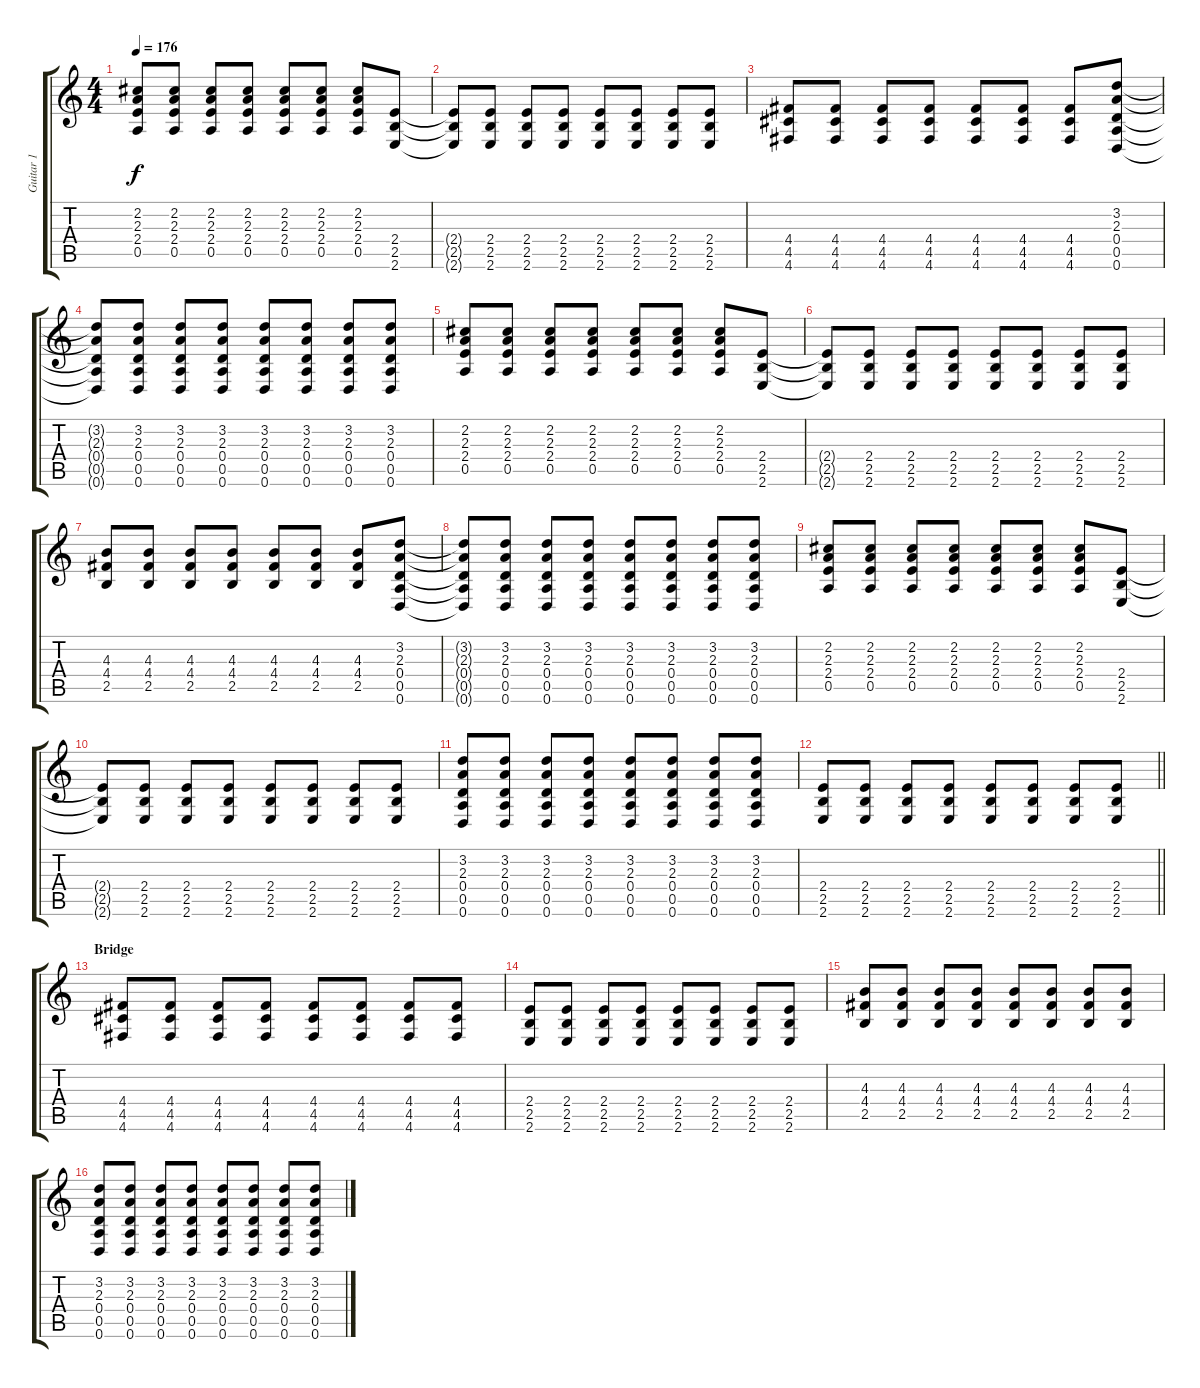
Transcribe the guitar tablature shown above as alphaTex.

\track ("Guitar 1" "Guitar 1") {instrument distortionguitar}
\staff {score tabs}
\tuning (E4 B3 G3 D3 A2 D2) {hide}
\ts (4 4)
\tempo 176
\clef g2
\ks c
(2.2 2.3 2.4 0.5).8{dy f} (2.2 2.3 2.4 0.5).8 (2.2 2.3 2.4 0.5).8 (2.2 2.3 2.4 0.5).8 (2.2 2.3 2.4 0.5).8 (2.2 2.3 2.4 0.5).8 (2.2 2.3 2.4 0.5).8 (2.4 2.5 2.6).8 |
(2.4{t} 2.5{t} 2.6{t}).8 (2.4 2.5 2.6).8 (2.4 2.5 2.6).8 (2.4 2.5 2.6).8 (2.4 2.5 2.6).8 (2.4 2.5 2.6).8 (2.4 2.5 2.6).8 (2.4 2.5 2.6).8 |
(4.4 4.5 4.6).8 (4.4 4.5 4.6).8 (4.4 4.5 4.6).8 (4.4 4.5 4.6).8 (4.4 4.5 4.6).8 (4.4 4.5 4.6).8 (4.4 4.5 4.6).8 (3.2 2.3 0.4 0.5 0.6).8 |
(3.2{t} 2.3{t} 0.4{t} 0.5{t} 0.6{t}).8 (3.2 2.3 0.4 0.5 0.6).8 (3.2 2.3 0.4 0.5 0.6).8 (3.2 2.3 0.4 0.5 0.6).8 (3.2 2.3 0.4 0.5 0.6).8 (3.2 2.3 0.4 0.5 0.6).8 (3.2 2.3 0.4 0.5 0.6).8 (3.2 2.3 0.4 0.5 0.6).8 |
(2.2 2.3 2.4 0.5).8 (2.2 2.3 2.4 0.5).8 (2.2 2.3 2.4 0.5).8 (2.2 2.3 2.4 0.5).8 (2.2 2.3 2.4 0.5).8 (2.2 2.3 2.4 0.5).8 (2.2 2.3 2.4 0.5).8 (2.4 2.5 2.6).8 |
(2.4{t} 2.5{t} 2.6{t}).8 (2.4 2.5 2.6).8 (2.4 2.5 2.6).8 (2.4 2.5 2.6).8 (2.4 2.5 2.6).8 (2.4 2.5 2.6).8 (2.4 2.5 2.6).8 (2.4 2.5 2.6).8 |
(4.3 4.4 2.5).8 (4.3 4.4 2.5).8 (4.3 4.4 2.5).8 (4.3 4.4 2.5).8 (4.3 4.4 2.5).8 (4.3 4.4 2.5).8 (4.3 4.4 2.5).8 (3.2 2.3 0.4 0.5 0.6).8 |
(3.2{t} 2.3{t} 0.4{t} 0.5{t} 0.6{t}).8 (3.2 2.3 0.4 0.5 0.6).8 (3.2 2.3 0.4 0.5 0.6).8 (3.2 2.3 0.4 0.5 0.6).8 (3.2 2.3 0.4 0.5 0.6).8 (3.2 2.3 0.4 0.5 0.6).8 (3.2 2.3 0.4 0.5 0.6).8 (3.2 2.3 0.4 0.5 0.6).8 |
(2.2 2.3 2.4 0.5).8 (2.2 2.3 2.4 0.5).8 (2.2 2.3 2.4 0.5).8 (2.2 2.3 2.4 0.5).8 (2.2 2.3 2.4 0.5).8 (2.2 2.3 2.4 0.5).8 (2.2 2.3 2.4 0.5).8 (2.4 2.5 2.6).8 |
(2.4{t} 2.5{t} 2.6{t}).8 (2.4 2.5 2.6).8 (2.4 2.5 2.6).8 (2.4 2.5 2.6).8 (2.4 2.5 2.6).8 (2.4 2.5 2.6).8 (2.4 2.5 2.6).8 (2.4 2.5 2.6).8 |
(3.2 2.3 0.4 0.5 0.6).8 (3.2 2.3 0.4 0.5 0.6).8 (3.2 2.3 0.4 0.5 0.6).8 (3.2 2.3 0.4 0.5 0.6).8 (3.2 2.3 0.4 0.5 0.6).8 (3.2 2.3 0.4 0.5 0.6).8 (3.2 2.3 0.4 0.5 0.6).8 (3.2 2.3 0.4 0.5 0.6).8 |
\barLineRight lightlight
(2.4 2.5 2.6).8 (2.4 2.5 2.6).8 (2.4 2.5 2.6).8 (2.4 2.5 2.6).8 (2.4 2.5 2.6).8 (2.4 2.5 2.6).8 (2.4 2.5 2.6).8 (2.4 2.5 2.6).8 |
\section ("" "Bridge")
(4.4 4.5 4.6).8 (4.4 4.5 4.6).8 (4.4 4.5 4.6).8 (4.4 4.5 4.6).8 (4.4 4.5 4.6).8 (4.4 4.5 4.6).8 (4.4 4.5 4.6).8 (4.4 4.5 4.6).8 |
(2.4 2.5 2.6).8 (2.4 2.5 2.6).8 (2.4 2.5 2.6).8 (2.4 2.5 2.6).8 (2.4 2.5 2.6).8 (2.4 2.5 2.6).8 (2.4 2.5 2.6).8 (2.4 2.5 2.6).8 |
(4.3 4.4 2.5).8 (4.3 4.4 2.5).8 (4.3 4.4 2.5).8 (4.3 4.4 2.5).8 (4.3 4.4 2.5).8 (4.3 4.4 2.5).8 (4.3 4.4 2.5).8 (4.3 4.4 2.5).8 |
(3.2 2.3 0.4 0.5 0.6).8 (3.2 2.3 0.4 0.5 0.6).8 (3.2 2.3 0.4 0.5 0.6).8 (3.2 2.3 0.4 0.5 0.6).8 (3.2 2.3 0.4 0.5 0.6).8 (3.2 2.3 0.4 0.5 0.6).8 (3.2 2.3 0.4 0.5 0.6).8 (3.2 2.3 0.4 0.5 0.6).8
